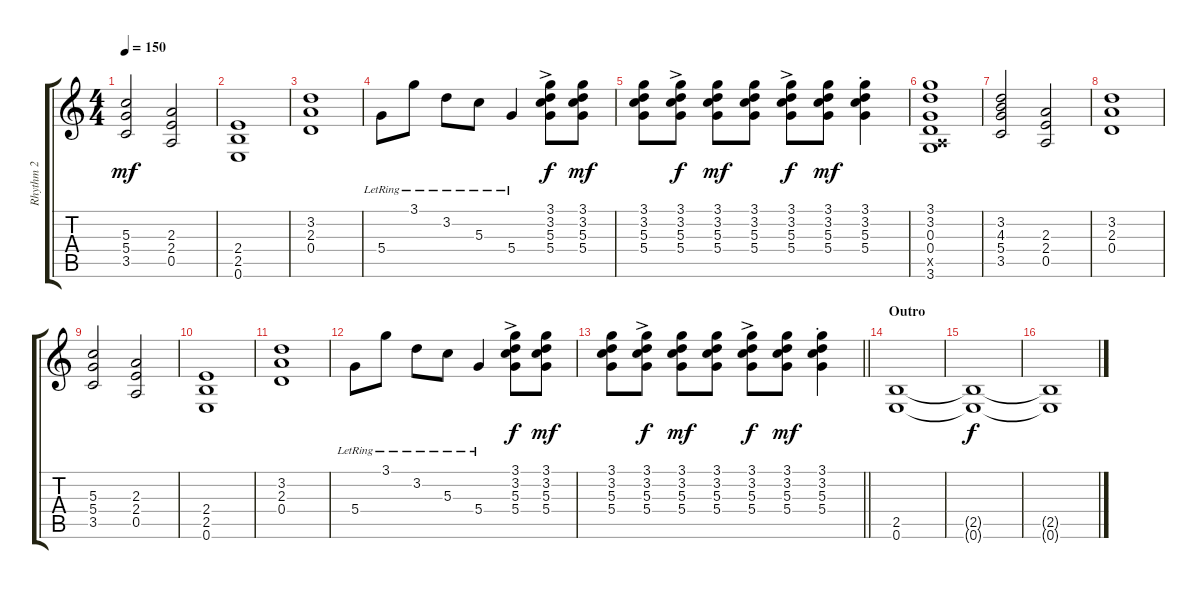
\track ("Rhythm 2" "Rhythm 2") {instrument distortionguitar}
\staff {score tabs}
\tuning (E4 B3 G3 D3 A2 E2) {hide}
\ts (4 4)
\tempo 150
\clef g2
\ks c
(5.3 5.4 3.5).2{dy mf} (2.3 2.4 0.5).2 |
(2.4 2.5 0.6).1 |
(3.2 2.3 0.4).1 |
5.4{lr}.8 3.1{lr}.8 3.2{lr}.8 5.3{lr}.8 5.4{lr}.4 (3.1{ac} 3.2{ac} 5.3{ac} 5.4{ac}).8{dy f} (3.1 3.2 5.3 5.4).8{dy mf} |
(3.1 3.2 5.3 5.4).8 (3.1{ac} 3.2{ac} 5.3{ac} 5.4{ac}).8{dy f} (3.1 3.2 5.3 5.4).8{dy mf} (3.1 3.2 5.3 5.4).8 (3.1{ac} 3.2{ac} 5.3{ac} 5.4{ac}).8{dy f} (3.1 3.2 5.3 5.4).8{dy mf} (3.1 3.2{st} 5.3{st} 5.4{st}).4 |
(3.1 3.2 0.3 0.4 0.5{x} 3.6).1 |
(3.2 4.3 5.4 3.5).2 (2.3 2.4 0.5).2 |
(3.2 2.3 0.4).1 |
(5.3 5.4 3.5).2 (2.3 2.4 0.5).2 |
(2.4 2.5 0.6).1 |
(3.2 2.3 0.4).1 |
5.4{lr}.8 3.1{lr}.8 3.2{lr}.8 5.3{lr}.8 5.4{lr}.4 (3.1{ac} 3.2{ac} 5.3{ac} 5.4{ac}).8{dy f} (3.1 3.2 5.3 5.4).8{dy mf} |
\barLineRight lightlight
(3.1 3.2 5.3 5.4).8 (3.1{ac} 3.2{ac} 5.3{ac} 5.4{ac}).8{dy f} (3.1 3.2 5.3 5.4).8{dy mf} (3.1 3.2 5.3 5.4).8 (3.1{ac} 3.2{ac} 5.3{ac} 5.4{ac}).8{dy f} (3.1 3.2 5.3 5.4).8{dy mf} (3.1 3.2{st} 5.3{st} 5.4{st}).4 |
\section ("" "Outro")
(2.5 0.6).1 |
(2.5{t} 0.6{t}).1{dy f} |
(2.5{t} 0.6{t}).1
